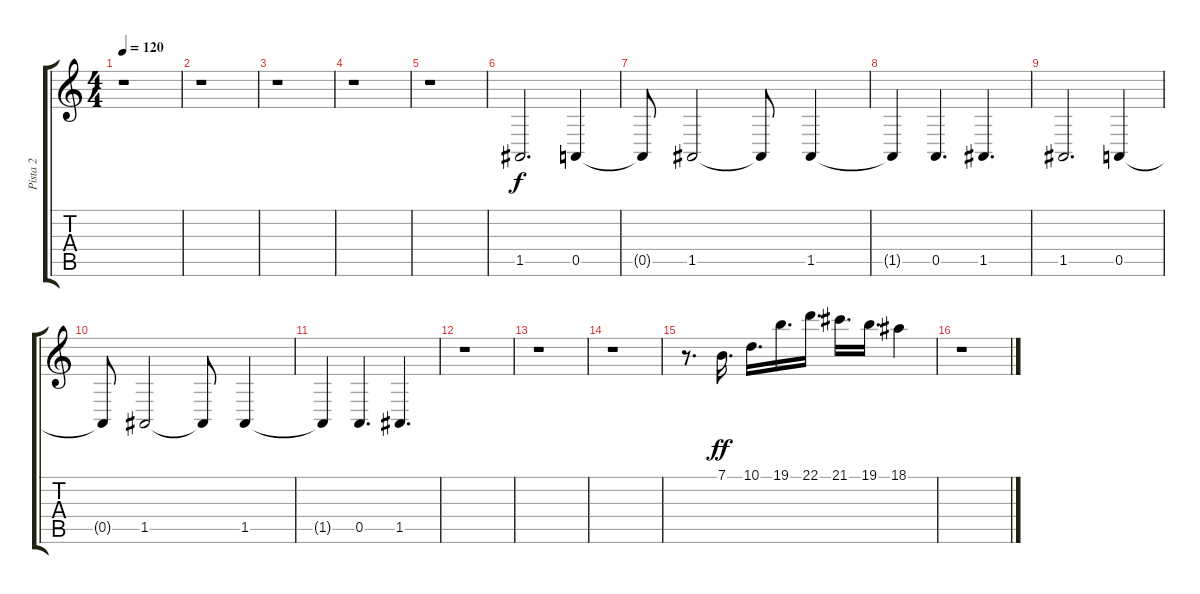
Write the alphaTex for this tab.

\track ("Pista 2" "Pista 2") {instrument choiraahs}
\staff {score tabs}
\tuning (E4 B3 G3 D3 A2 E2) {hide}
\ts (4 4)
\tempo 120
\clef g2
\ks c
r.1{dy f} |
r.1 |
r.1 |
r.1 |
r.1 |
1.5.2{d} 0.5.4 |
0.5{t}.8 1.5.2 1.5{t}.8 1.5.4 |
1.5{t}.4 0.5.4{d} 1.5.4{d} |
1.5.2{d} 0.5.4 |
0.5{t}.8 1.5.2 1.5{t}.8 1.5.4 |
1.5{t}.4 0.5.4{d} 1.5.4{d} |
r.1 |
r.1 |
r.1 |
r.8{d} 7.1.16{d dy ff instrument musicbox} 10.1.16{d} 19.1.16{d} 22.1.16{d} 21.1.16{d} 19.1.16{d} 18.1.4 |
r.1
